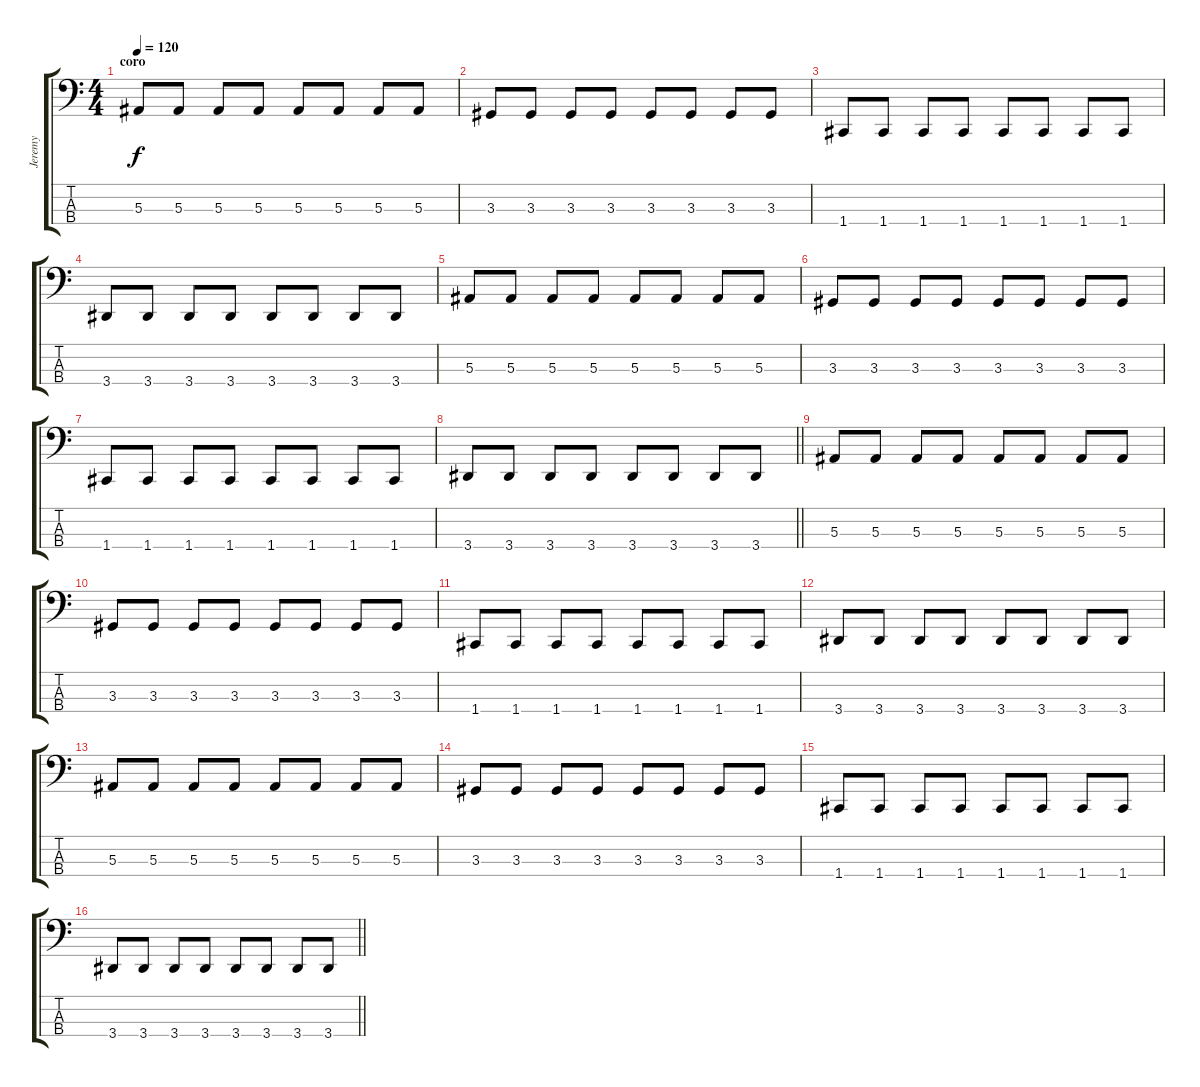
\track ("Jeremy" "Jeremy") {instrument electricbasspick}
\staff {score tabs}
\tuning (Eb2 Bb1 F1 C1) {hide}
\ts (4 4)
\section ("" "coro")
\tempo 120
\clef f4
\ks c
5.3.8{dy f} 5.3.8 5.3.8 5.3.8 5.3.8 5.3.8 5.3.8 5.3.8 |
3.3.8 3.3.8 3.3.8 3.3.8 3.3.8 3.3.8 3.3.8 3.3.8 |
1.4.8 1.4.8 1.4.8 1.4.8 1.4.8 1.4.8 1.4.8 1.4.8 |
3.4.8 3.4.8 3.4.8 3.4.8 3.4.8 3.4.8 3.4.8 3.4.8 |
5.3.8 5.3.8 5.3.8 5.3.8 5.3.8 5.3.8 5.3.8 5.3.8 |
3.3.8 3.3.8 3.3.8 3.3.8 3.3.8 3.3.8 3.3.8 3.3.8 |
1.4.8 1.4.8 1.4.8 1.4.8 1.4.8 1.4.8 1.4.8 1.4.8 |
\barLineRight lightlight
3.4.8 3.4.8 3.4.8 3.4.8 3.4.8 3.4.8 3.4.8 3.4.8 |
5.3.8 5.3.8 5.3.8 5.3.8 5.3.8 5.3.8 5.3.8 5.3.8 |
3.3.8 3.3.8 3.3.8 3.3.8 3.3.8 3.3.8 3.3.8 3.3.8 |
1.4.8 1.4.8 1.4.8 1.4.8 1.4.8 1.4.8 1.4.8 1.4.8 |
3.4.8 3.4.8 3.4.8 3.4.8 3.4.8 3.4.8 3.4.8 3.4.8 |
5.3.8 5.3.8 5.3.8 5.3.8 5.3.8 5.3.8 5.3.8 5.3.8 |
3.3.8 3.3.8 3.3.8 3.3.8 3.3.8 3.3.8 3.3.8 3.3.8 |
1.4.8 1.4.8 1.4.8 1.4.8 1.4.8 1.4.8 1.4.8 1.4.8 |
\barLineRight lightlight
3.4.8 3.4.8 3.4.8 3.4.8 3.4.8 3.4.8 3.4.8 3.4.8
